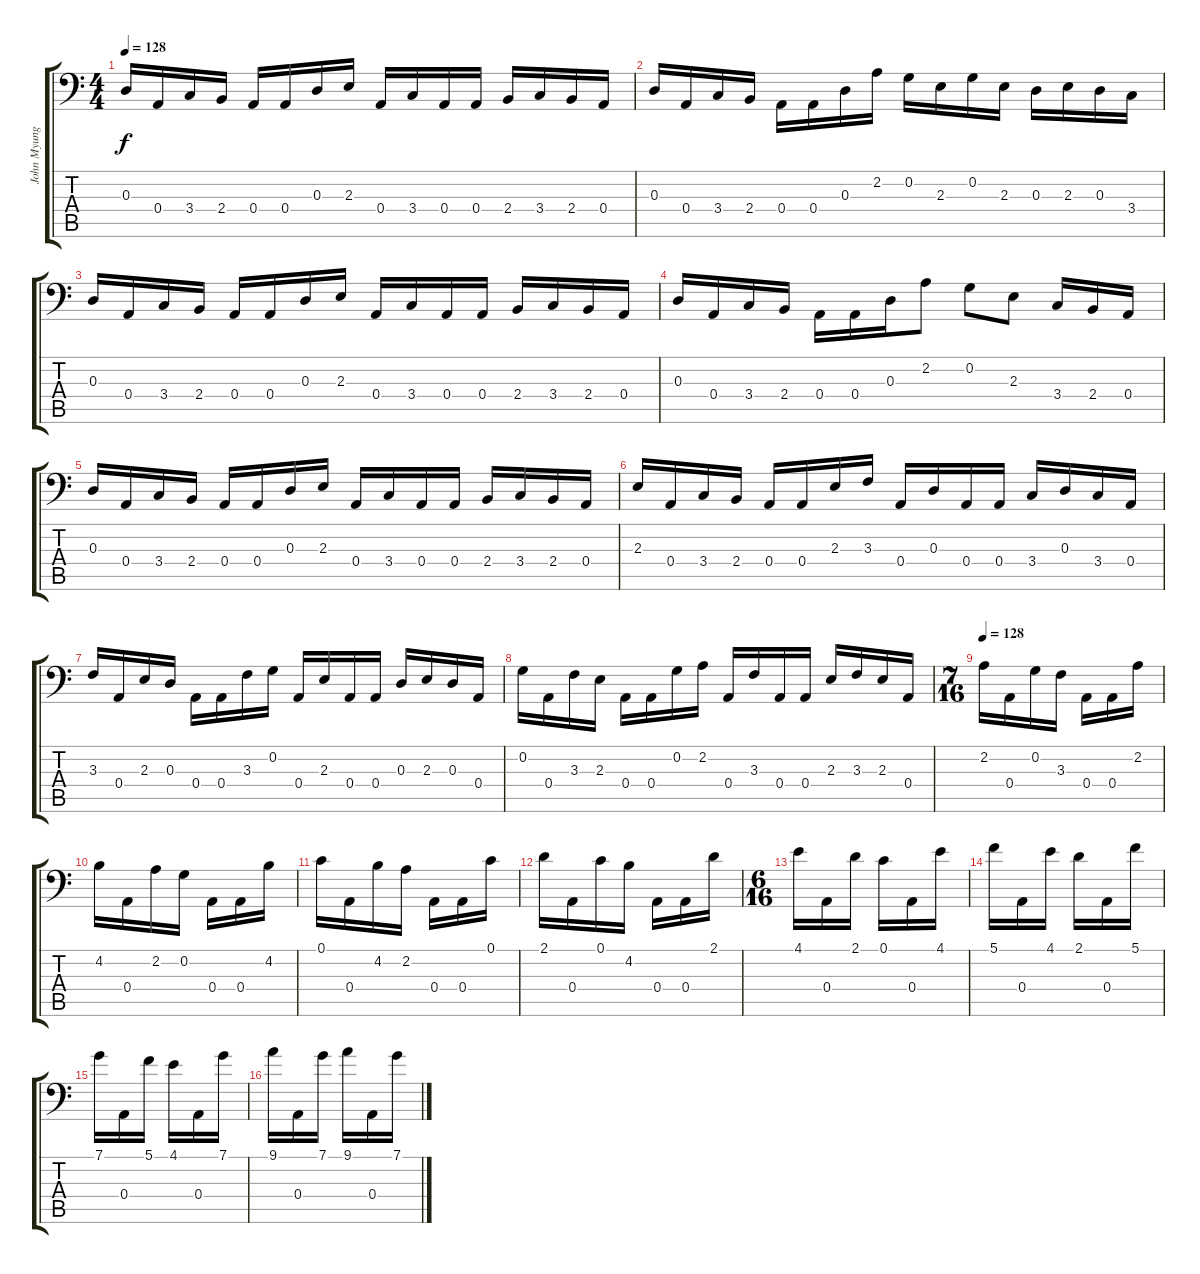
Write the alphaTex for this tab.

\track ("John Myung Bass" "John Myung") {instrument electricbasspick}
\staff {score tabs}
\tuning (C3 G2 D2 A1 E1 B0) {hide}
\ts (4 4)
\tempo 128
\clef f4
\ks c
0.3.16{dy f} 0.4.16 3.4.16 2.4.16 0.4.16 0.4.16 0.3.16 2.3.16 0.4.16 3.4.16 0.4.16 0.4.16 2.4.16 3.4.16 2.4.16 0.4.16 |
0.3.16 0.4.16 3.4.16 2.4.16 0.4.16 0.4.16 0.3.16 2.2.16 0.2.16 2.3.16 0.2.16 2.3.16 0.3.16 2.3.16 0.3.16 3.4.16 |
0.3.16 0.4.16 3.4.16 2.4.16 0.4.16 0.4.16 0.3.16 2.3.16 0.4.16 3.4.16 0.4.16 0.4.16 2.4.16 3.4.16 2.4.16 0.4.16 |
0.3.16 0.4.16 3.4.16 2.4.16 0.4.16 0.4.16 0.3.16 2.2.8 0.2.8 2.3.8 3.4.16 2.4.16 0.4.16 |
0.3.16 0.4.16 3.4.16 2.4.16 0.4.16 0.4.16 0.3.16 2.3.16 0.4.16 3.4.16 0.4.16 0.4.16 2.4.16 3.4.16 2.4.16 0.4.16 |
2.3.16 0.4.16 3.4.16 2.4.16 0.4.16 0.4.16 2.3.16 3.3.16 0.4.16 0.3.16 0.4.16 0.4.16 3.4.16 0.3.16 3.4.16 0.4.16 |
3.3.16 0.4.16 2.3.16 0.3.16 0.4.16 0.4.16 3.3.16 0.2.16 0.4.16 2.3.16 0.4.16 0.4.16 0.3.16 2.3.16 0.3.16 0.4.16 |
0.2.16 0.4.16 3.3.16 2.3.16 0.4.16 0.4.16 0.2.16 2.2.16 0.4.16 3.3.16 0.4.16 0.4.16 2.3.16 3.3.16 2.3.16 0.4.16 |
\ts (7 16)
\tempo 128
2.2.16 0.4.16 0.2.16 3.3.16 0.4.16 0.4.16 2.2.16 |
4.2.16 0.4.16 2.2.16 0.2.16 0.4.16 0.4.16 4.2.16 |
0.1.16 0.4.16 4.2.16 2.2.16 0.4.16 0.4.16 0.1.16 |
2.1.16 0.4.16 0.1.16 4.2.16 0.4.16 0.4.16 2.1.16 |
\ts (6 16)
4.1.16 0.4.16 2.1.16 0.1.16 0.4.16 4.1.16 |
5.1.16 0.4.16 4.1.16 2.1.16 0.4.16 5.1.16 |
7.1.16 0.4.16 5.1.16 4.1.16 0.4.16 7.1.16 |
9.1.16 0.4.16 7.1.16 9.1.16 0.4.16 7.1.16
